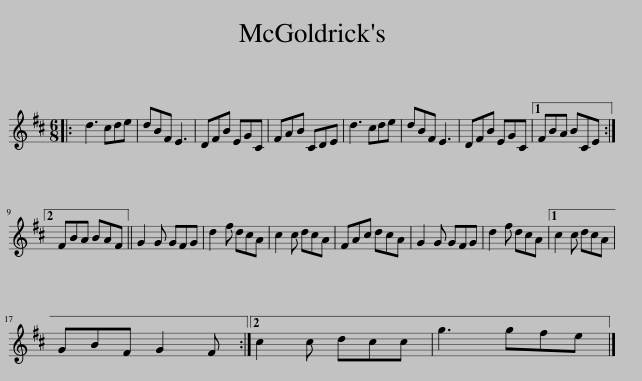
X:1
L:1/8
M:6/8
I:linebreak $
K:D
V:1 treble
V:1
|: d3 cde | dBF E3 | DFB EGC | FAB CDE | d3 cde | %5
 dBF E3 | DFB EGC |1 FBA BCE :|2$ FBA BAF || G2 G GFG | %10
 d2 f dcA | c2 c dcA | FAc dcA | G2 G GFG | d2 f dcA |1 %15
 c2 c dcA |$ GBF G2 F :|2 c2 c dcc | g3 gfe |] %19
